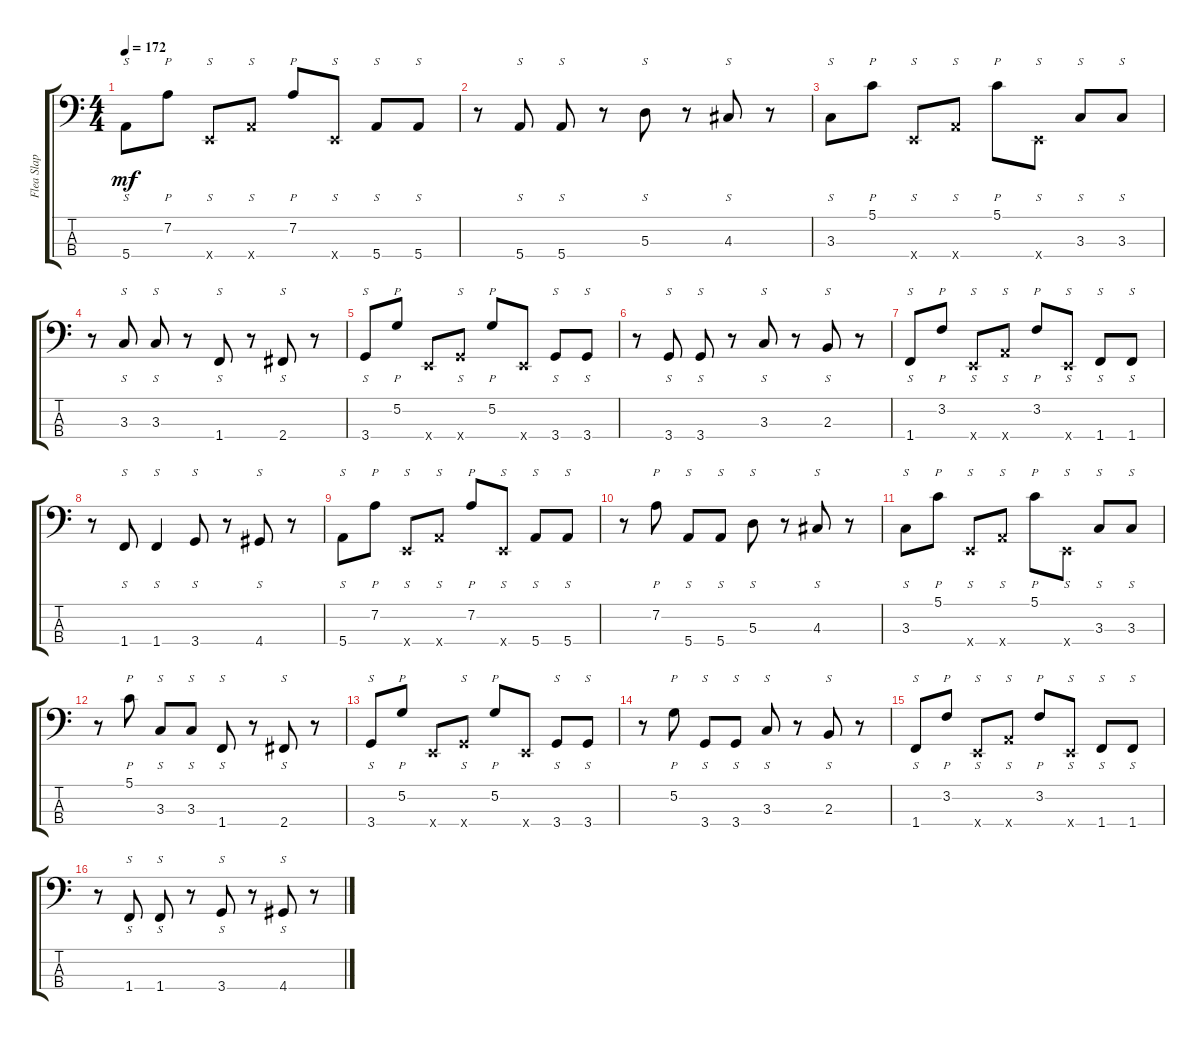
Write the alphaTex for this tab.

\track ("Flea Slap Bass" "Flea Slap ") {instrument slapbass2}
\staff {score tabs}
\tuning (G2 D2 A1 E1) {hide}
\ts (4 4)
\tempo 172
\clef f4
\ks c
5.4.8{s dy mf} 7.2.8{p} 0.4{x}.8{s} 5.4{x}.8{s} 7.2.8{p} 0.4{x}.8{s} 5.4.8{s} 5.4.8{s} |
r.8 5.4.8{s} 5.4.8{s} r.8 5.3.8{s} r.8 4.3.8{s} r.8 |
3.3.8{s} 5.1.8{p} 0.4{x}.8{s} 5.4{x}.8{s} 5.1.8{p} 0.4{x}.8{s} 3.3.8{s} 3.3.8{s} |
r.8 3.3.8{s} 3.3.8{s} r.8 1.4.8{s} r.8 2.4.8{s} r.8 |
3.4.8{s} 5.2.8{p} 0.4{x}.8 3.4{x}.8{s} 5.2.8{p} 0.4{x}.8 3.4.8{s} 3.4.8{s} |
r.8 3.4.8{s} 3.4.8{s} r.8 3.3.8{s} r.8 2.3.8{s} r.8 |
1.4.8{s} 3.2.8{p} 0.4{x}.8{s} 5.4{x}.8{s} 3.2.8{p} 0.4{x}.8{s} 1.4.8{s} 1.4.8{s} |
r.8 1.4.8{s} 1.4.4{s} 3.4.8{s} r.8 4.4.8{s} r.8 |
5.4.8{s} 7.2.8{p} 0.4{x}.8{s} 5.4{x}.8{s} 7.2.8{p} 0.4{x}.8{s} 5.4.8{s} 5.4.8{s} |
r.8 7.2.8{p} 5.4.8{s} 5.4.8{s} 5.3.8{s} r.8 4.3.8{s} r.8 |
3.3.8{s} 5.1.8{p} 0.4{x}.8{s} 5.4{x}.8{s} 5.1.8{p} 0.4{x}.8{s} 3.3.8{s} 3.3.8{s} |
r.8 5.1.8{p} 3.3.8{s} 3.3.8{s} 1.4.8{s} r.8 2.4.8{s} r.8 |
3.4.8{s} 5.2.8{p} 0.4{x}.8 3.4{x}.8{s} 5.2.8{p} 0.4{x}.8 3.4.8{s} 3.4.8{s} |
r.8 5.2.8{p} 3.4.8{s} 3.4.8{s} 3.3.8{s} r.8 2.3.8{s} r.8 |
1.4.8{s} 3.2.8{p} 0.4{x}.8{s} 5.4{x}.8{s} 3.2.8{p} 0.4{x}.8{s} 1.4.8{s} 1.4.8{s} |
r.8 1.4.8{s} 1.4.8{s} r.8 3.4.8{s} r.8 4.4.8{s} r.8
